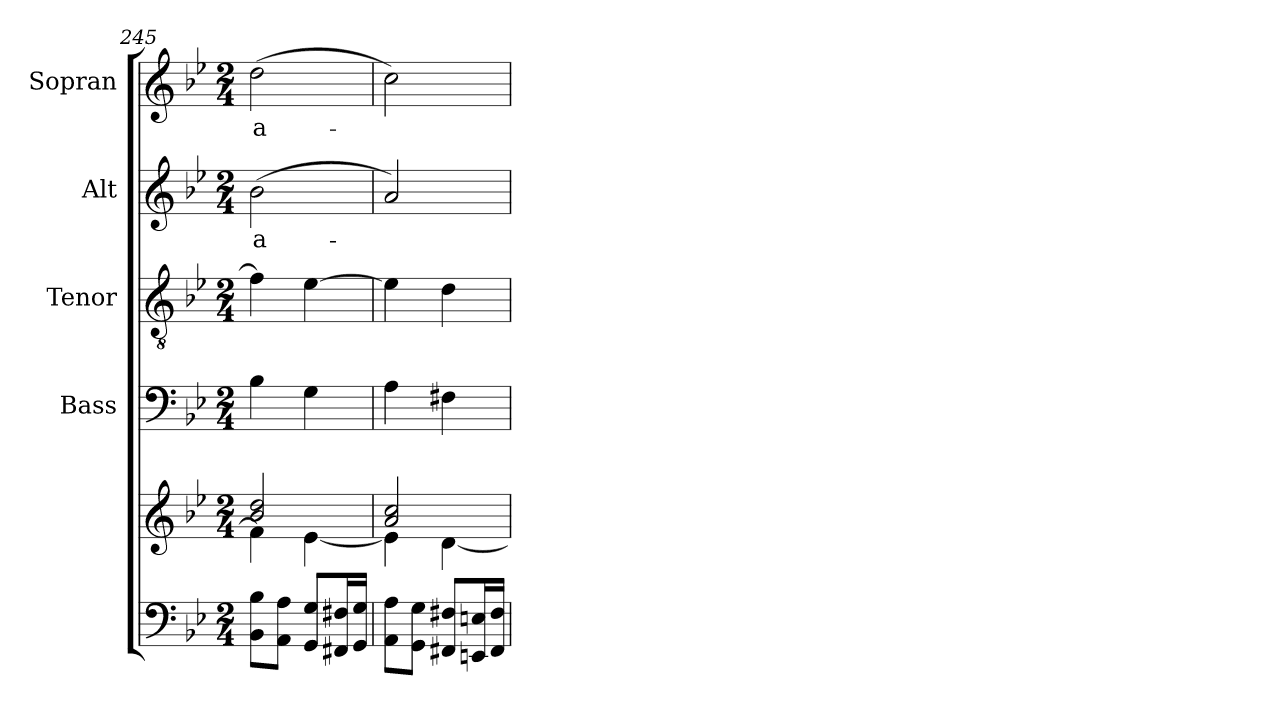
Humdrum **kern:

**kern	**kern	**kern	**kern	**kern	**text	**kern	**text
*part5	*part5	*part4	*part3	*part2	*part2	*part1	*part1
*staff6	*staff5	*staff4	*staff3	*staff2	*staff2	*staff1	*staff1
*	*	*I"Bass	*I"Tenor	*I"Alt	*	*I"Sopran	*
*	*	*I'B.	*I'T.	*I'A.	*	*I'S.	*
*clefF4	*clefG2	*clefF4	*clefGv2	*clefG2	*	*clefG2	*
*k[b-e-]	*k[b-e-]	*k[b-e-]	*k[b-e-]	*k[b-e-]	*	*k[b-e-]	*
*B-:	*B-:	*B-:	*B-:	*B-:	*	*B-:	*
*M2/4	*M2/4	*M2/4	*M2/4	*M2/4	*	*M2/4	*
=245	=245	=245	=245	=245	=245	=245	=245
*	*^	*	*	*	*	*	*
!	!	!	!	!	!	!LO:LY:b	!	!LO:LY:b
8BB-\ 8B-\L	2b-/ 2dd/	4f\]	4B-\	4f\]	(>2b-\	a-	(>2dd\	a-
8AA\ 8A\J	.	.	.	.	.	.	.	.
8GG/ 8G/L	.	[<4e-\	4G\	[4e-\	.	.	.	.
16FF#X/ 16F#X/L	.	.	.	.	.	.	.	.
16GG/ 16G/JJ	.	.	.	.	.	.	.	.
=246	=246	=246	=246	=246	=246	=246	=246	=246
8AA\ 8A\L	2a/ 2cc/	4e-\]	4A\	4e-\]	2a/)	.	2cc\)	.
8GG\ 8G\J	.	.	.	.	.	.	.	.
8FF#X/ 8F#X/L	.	[<4d\	4F#X\	4d\	.	.	.	.
16EEn/ 16En/L	.	.	.	.	.	.	.	.
16FF#/ 16F#/JJ	.	.	.	.	.	.	.	.
*	*v	*v	*	*	*	*	*	*
=	=	=	=	=	=	=	=
*-	*-	*-	*-	*-	*-	*-	*-
